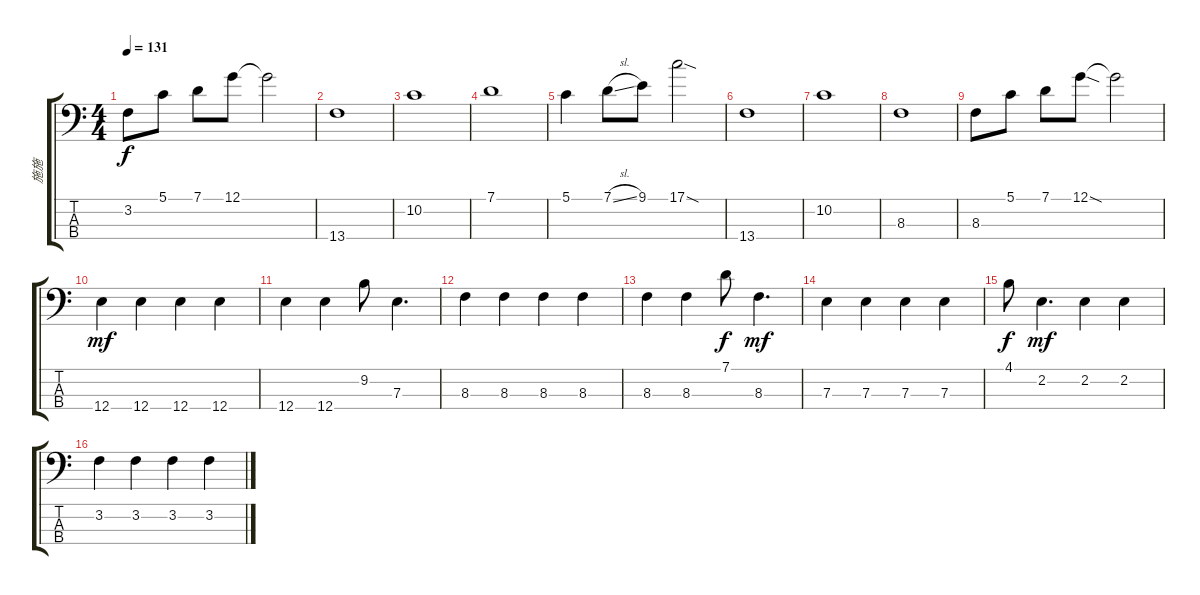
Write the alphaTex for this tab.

\track ("施施" "施施") {instrument electricbassfinger}
\staff {score tabs}
\tuning (G2 D2 A1 E1) {hide}
\ts (4 4)
\tempo 131
\clef f4
\ks c
3.2.8{dy f} 5.1.8 7.1.8 12.1.8 12.1{t}.2 |
13.4.1 |
10.2.1 |
7.1.1 |
5.1.4 7.1{sl}.8 9.1.8 17.1{sod}.2 |
13.4.1{txt ""} |
10.2.1 |
8.3.1 |
8.3.8 5.1.8 7.1.8 12.1{sod}.8 12.1{t}.2 |
12.4.4{dy mf} 12.4.4 12.4.4 12.4.4 |
12.4.4 12.4.4 9.2.8 7.3.4{d} |
8.3.4 8.3.4 8.3.4 8.3.4 |
8.3.4 8.3.4 7.1.8{dy f} 8.3.4{d dy mf} |
7.3.4 7.3.4 7.3.4 7.3.4 |
4.1.8{dy f} 2.2.4{d dy mf} 2.2.4 2.2.4 |
3.2.4 3.2.4 3.2.4 3.2.4
